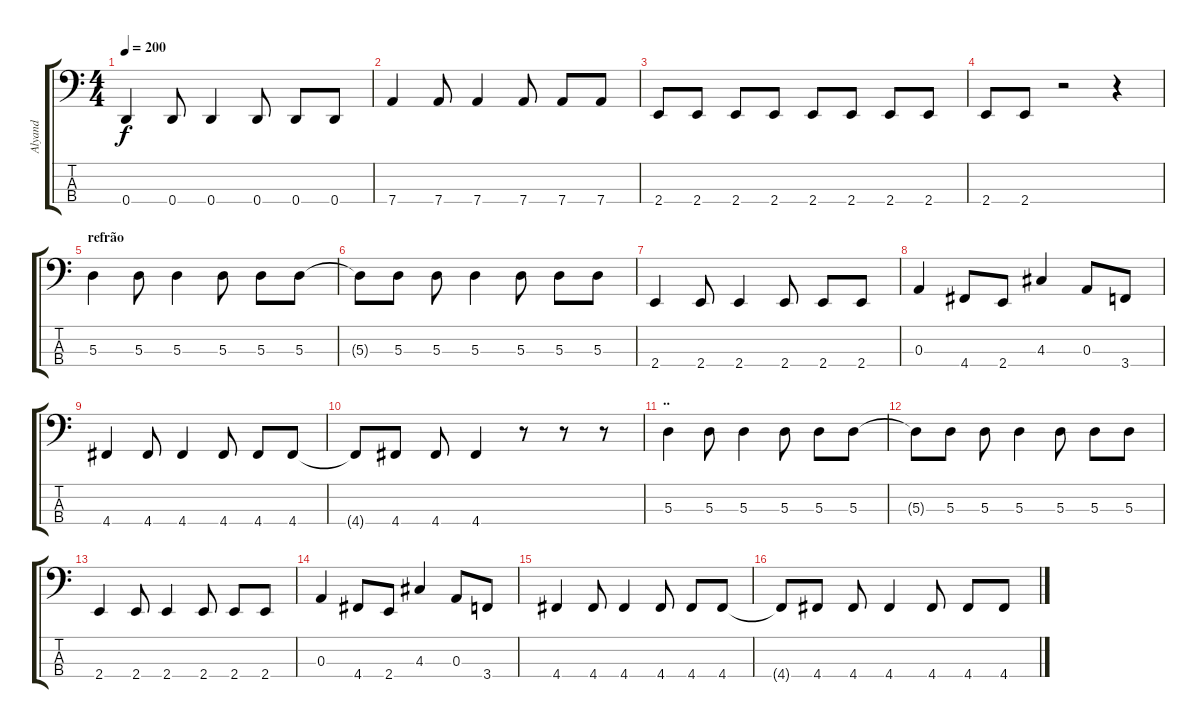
\track ("Alyand" "Alyand") {instrument electricbasspick}
\staff {score tabs}
\tuning (G2 D2 A1 D1) {hide}
\ts (4 4)
\tempo 200
\clef f4
\ks c
0.4.4{dy f} 0.4.8 0.4.4 0.4.8 0.4.8 0.4.8 |
7.4.4 7.4.8 7.4.4 7.4.8 7.4.8 7.4.8 |
2.4.8 2.4.8 2.4.8 2.4.8 2.4.8 2.4.8 2.4.8 2.4.8 |
2.4.8 2.4.8 r.2 r.4 |
\section ("" "refrão")
5.3.4 5.3.8 5.3.4 5.3.8 5.3.8 5.3.8 |
5.3{t}.8 5.3.8 5.3.8 5.3.4 5.3.8 5.3.8 5.3.8 |
2.4.4 2.4.8 2.4.4 2.4.8 2.4.8 2.4.8 |
0.3.4 4.4.8 2.4.8 4.3.4 0.3.8 3.4.8 |
4.4.4 4.4.8 4.4.4 4.4.8 4.4.8 4.4.8 |
4.4{t}.8 4.4.8 4.4.8 4.4.4 r.8 r.8 r.8 |
\section ("" "..")
5.3.4 5.3.8 5.3.4 5.3.8 5.3.8 5.3.8 |
5.3{t}.8 5.3.8 5.3.8 5.3.4 5.3.8 5.3.8 5.3.8 |
2.4.4 2.4.8 2.4.4 2.4.8 2.4.8 2.4.8 |
0.3.4 4.4.8 2.4.8 4.3.4 0.3.8 3.4.8 |
4.4.4 4.4.8 4.4.4 4.4.8 4.4.8 4.4.8 |
4.4{t}.8 4.4.8 4.4.8 4.4.4 4.4.8 4.4.8 4.4.8
